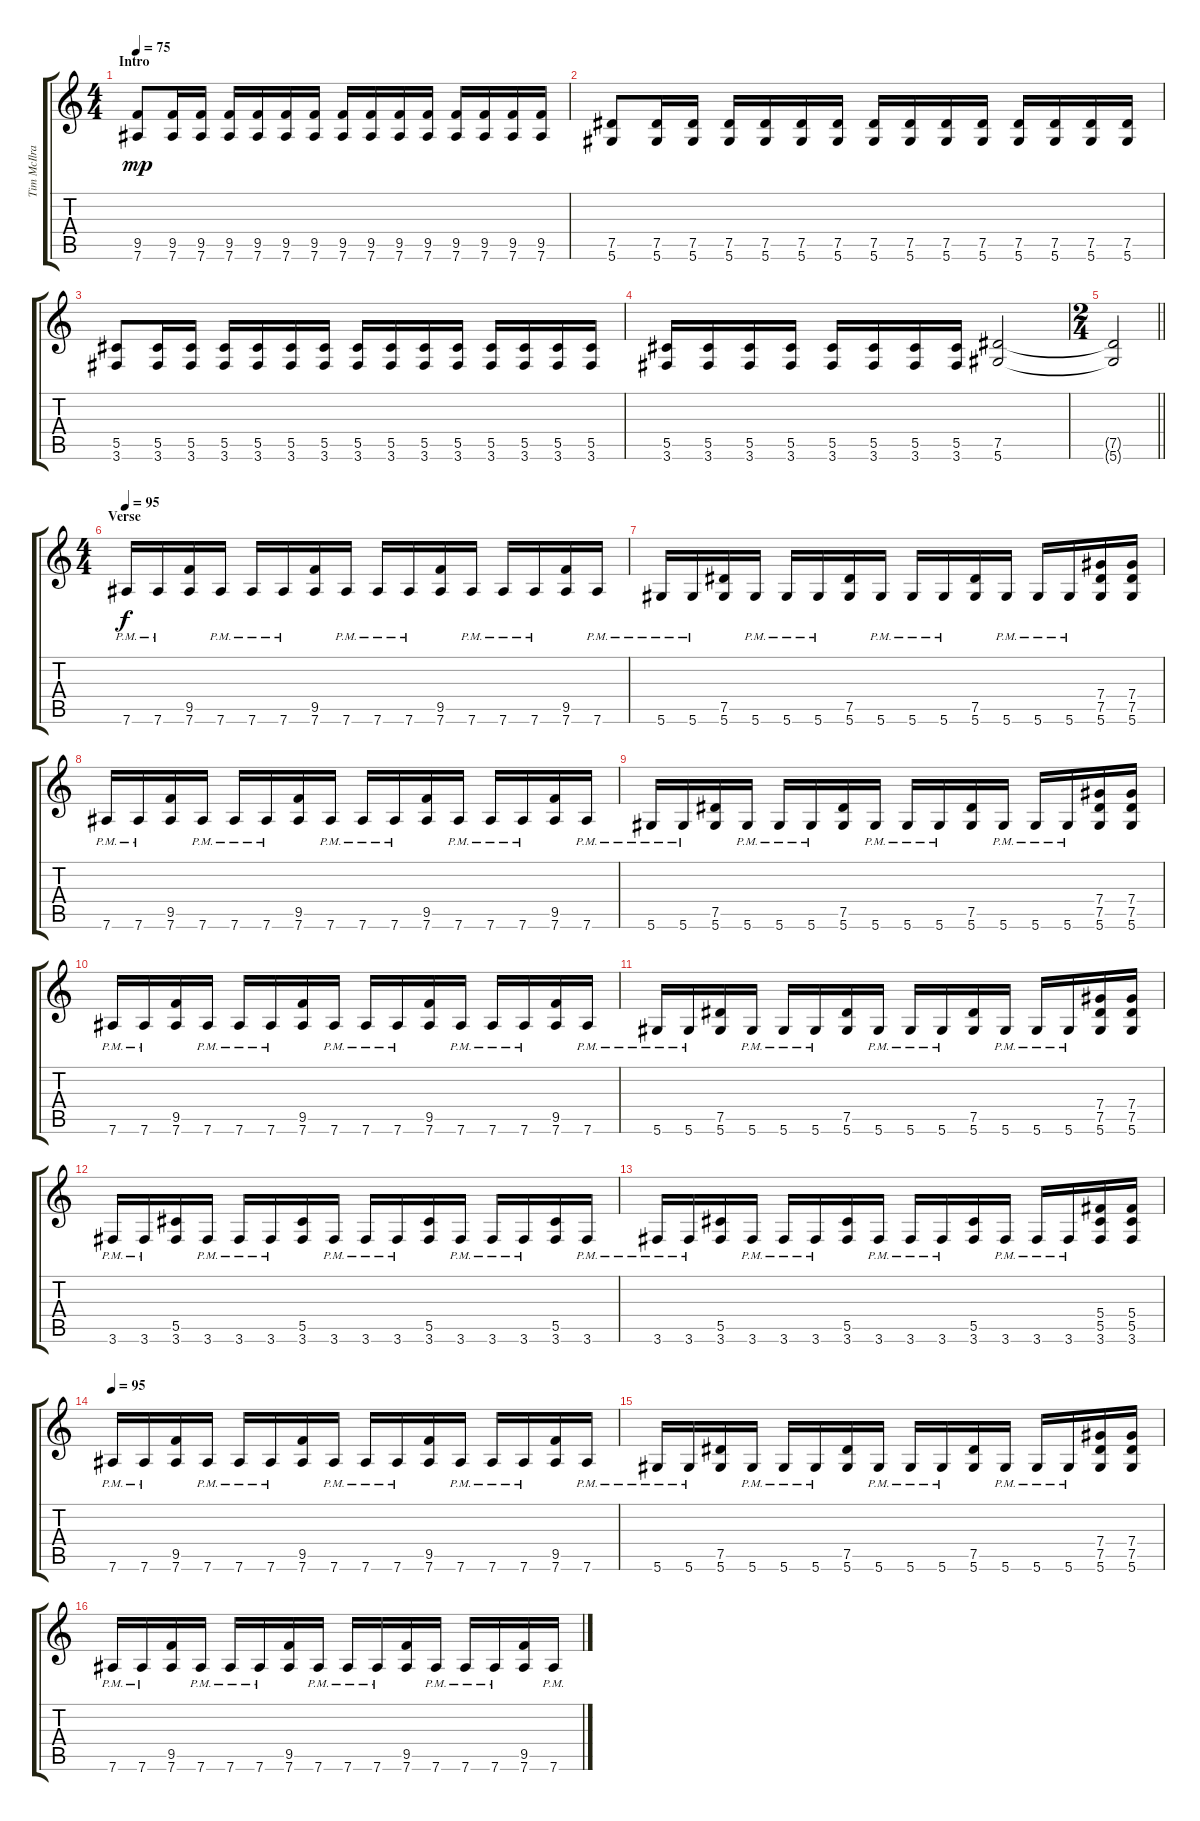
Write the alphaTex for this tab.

\track ("Tim McIlrath" "Tim McIlra") {instrument distortionguitar}
\staff {score tabs}
\tuning (Eb4 Bb3 Gb3 Db3 Ab2 Eb2) {hide}
\ts (4 4)
\section ("" "Intro")
\tempo 75
\clef g2
\ks c
(9.5 7.6).8{dy mp instrument distortionguitar} (9.5 7.6).16 (9.5 7.6).16 (9.5 7.6).16 (9.5 7.6).16 (9.5 7.6).16 (9.5 7.6).16 (9.5 7.6).16 (9.5 7.6).16 (9.5 7.6).16 (9.5 7.6).16 (9.5 7.6).16 (9.5 7.6).16 (9.5 7.6).16 (9.5 7.6).16 |
(7.5 5.6).8 (7.5 5.6).16 (7.5 5.6).16 (7.5 5.6).16 (7.5 5.6).16 (7.5 5.6).16 (7.5 5.6).16 (7.5 5.6).16 (7.5 5.6).16 (7.5 5.6).16 (7.5 5.6).16 (7.5 5.6).16 (7.5 5.6).16 (7.5 5.6).16 (7.5 5.6).16 |
(5.5 3.6).8 (5.5 3.6).16 (5.5 3.6).16 (5.5 3.6).16 (5.5 3.6).16 (5.5 3.6).16 (5.5 3.6).16 (5.5 3.6).16 (5.5 3.6).16 (5.5 3.6).16 (5.5 3.6).16 (5.5 3.6).16 (5.5 3.6).16 (5.5 3.6).16 (5.5 3.6).16 |
(5.5 3.6).16 (5.5 3.6).16 (5.5 3.6).16 (5.5 3.6).16 (5.5 3.6).16 (5.5 3.6).16 (5.5 3.6).16 (5.5 3.6).16 (7.5 5.6).2 |
\ts (2 4)
\barLineRight lightlight
(7.5{t} 5.6{t}).2 |
\ts (4 4)
\section ("" "Verse")
\tempo 95
7.6{pm}.16{dy f} 7.6{pm}.16 (9.5 7.6).16 7.6{pm}.16 7.6{pm}.16 7.6{pm}.16 (9.5 7.6).16 7.6{pm}.16 7.6{pm}.16 7.6{pm}.16 (9.5 7.6).16 7.6{pm}.16 7.6{pm}.16 7.6{pm}.16 (9.5 7.6).16 7.6{pm}.16 |
5.6{pm}.16 5.6{pm}.16 (7.5 5.6).16 5.6{pm}.16 5.6{pm}.16 5.6{pm}.16 (7.5 5.6).16 5.6{pm}.16 5.6{pm}.16 5.6{pm}.16 (7.5 5.6).16 5.6{pm}.16 5.6{pm}.16 5.6{pm}.16 (7.4 7.5 5.6).16 (7.4 7.5 5.6).16 |
7.6{pm}.16 7.6{pm}.16 (9.5 7.6).16 7.6{pm}.16 7.6{pm}.16 7.6{pm}.16 (9.5 7.6).16 7.6{pm}.16 7.6{pm}.16 7.6{pm}.16 (9.5 7.6).16 7.6{pm}.16 7.6{pm}.16 7.6{pm}.16 (9.5 7.6).16 7.6{pm}.16 |
5.6{pm}.16 5.6{pm}.16 (7.5 5.6).16 5.6{pm}.16 5.6{pm}.16 5.6{pm}.16 (7.5 5.6).16 5.6{pm}.16 5.6{pm}.16 5.6{pm}.16 (7.5 5.6).16 5.6{pm}.16 5.6{pm}.16 5.6{pm}.16 (7.4 7.5 5.6).16 (7.4 7.5 5.6).16 |
7.6{pm}.16 7.6{pm}.16 (9.5 7.6).16 7.6{pm}.16 7.6{pm}.16 7.6{pm}.16 (9.5 7.6).16 7.6{pm}.16 7.6{pm}.16 7.6{pm}.16 (9.5 7.6).16 7.6{pm}.16 7.6{pm}.16 7.6{pm}.16 (9.5 7.6).16 7.6{pm}.16 |
5.6{pm}.16 5.6{pm}.16 (7.5 5.6).16 5.6{pm}.16 5.6{pm}.16 5.6{pm}.16 (7.5 5.6).16 5.6{pm}.16 5.6{pm}.16 5.6{pm}.16 (7.5 5.6).16 5.6{pm}.16 5.6{pm}.16 5.6{pm}.16 (7.4 7.5 5.6).16 (7.4 7.5 5.6).16 |
3.6{pm}.16 3.6{pm}.16 (5.5 3.6).16 3.6{pm}.16 3.6{pm}.16 3.6{pm}.16 (5.5 3.6).16 3.6{pm}.16 3.6{pm}.16 3.6{pm}.16 (5.5 3.6).16 3.6{pm}.16 3.6{pm}.16 3.6{pm}.16 (5.5 3.6).16 3.6{pm}.16 |
3.6{pm}.16 3.6{pm}.16 (5.5 3.6).16 3.6{pm}.16 3.6{pm}.16 3.6{pm}.16 (5.5 3.6).16 3.6{pm}.16 3.6{pm}.16 3.6{pm}.16 (5.5 3.6).16 3.6{pm}.16 3.6{pm}.16 3.6{pm}.16 (5.4 5.5 3.6).16 (5.4 5.5 3.6).16 |
\tempo 95
7.6{pm}.16 7.6{pm}.16 (9.5 7.6).16 7.6{pm}.16 7.6{pm}.16 7.6{pm}.16 (9.5 7.6).16 7.6{pm}.16 7.6{pm}.16 7.6{pm}.16 (9.5 7.6).16 7.6{pm}.16 7.6{pm}.16 7.6{pm}.16 (9.5 7.6).16 7.6{pm}.16 |
5.6{pm}.16 5.6{pm}.16 (7.5 5.6).16 5.6{pm}.16 5.6{pm}.16 5.6{pm}.16 (7.5 5.6).16 5.6{pm}.16 5.6{pm}.16 5.6{pm}.16 (7.5 5.6).16 5.6{pm}.16 5.6{pm}.16 5.6{pm}.16 (7.4 7.5 5.6).16 (7.4 7.5 5.6).16 |
7.6{pm}.16 7.6{pm}.16 (9.5 7.6).16 7.6{pm}.16 7.6{pm}.16 7.6{pm}.16 (9.5 7.6).16 7.6{pm}.16 7.6{pm}.16 7.6{pm}.16 (9.5 7.6).16 7.6{pm}.16 7.6{pm}.16 7.6{pm}.16 (9.5 7.6).16 7.6{pm}.16
